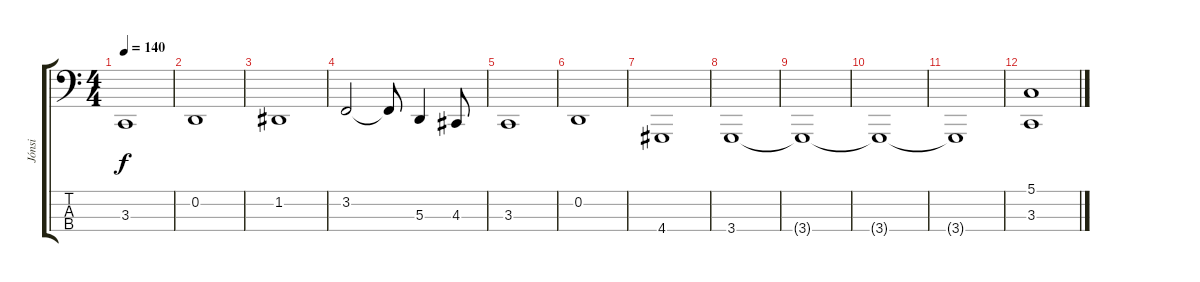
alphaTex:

\track ("Jónsi" "Jónsi") {instrument lead8bassandlead}
\staff {score tabs}
\tuning (G2 D2 A1 E1) {hide}
\ts (4 4)
\tempo 140
\clef f4
\ks c
3.3.1{dy f} |
0.2.1 |
1.2.1 |
3.2.2 3.2{t}.8 5.3.4 4.3.8 |
3.3.1 |
0.2.1 |
4.4.1 |
3.4.1 |
3.4{t}.1 |
3.4{t}.1 |
3.4{t}.1 |
(5.1 3.3).1
